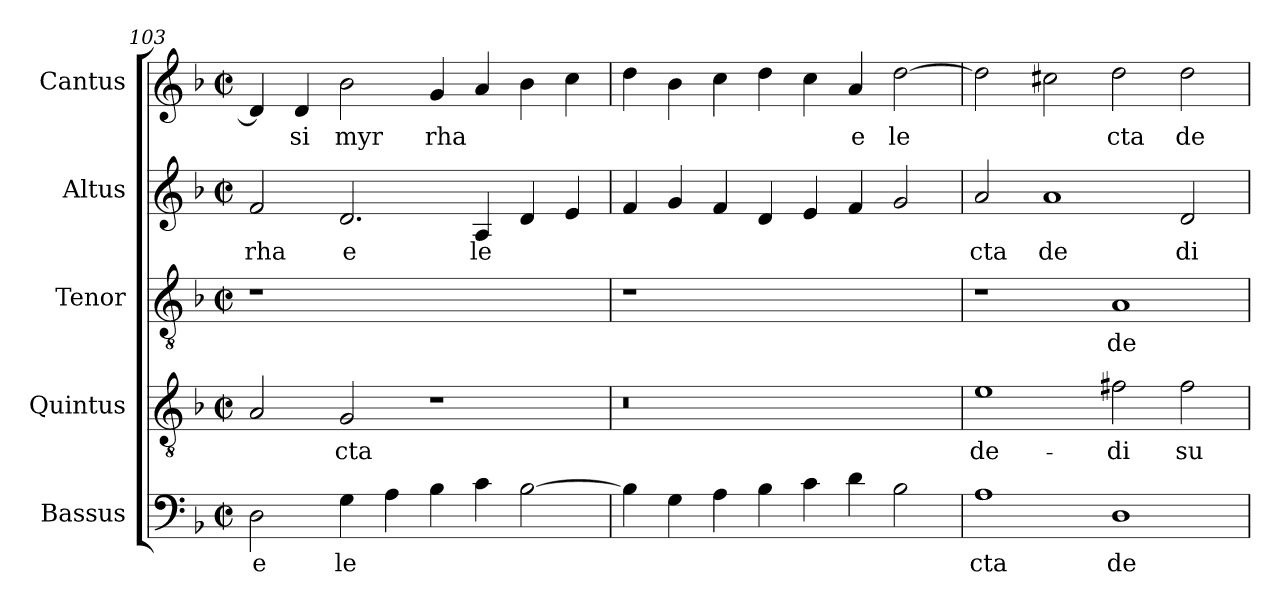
**kern	**text	**kern	**text	**kern	**text	**kern	**text	**kern	**text
*part5	*part5	*part4	*part4	*part3	*part3	*part2	*part2	*part1	*part1
*staff5	*staff5	*staff4	*staff4	*staff3	*staff3	*staff2	*staff2	*staff1	*staff1
*I"Bassus	*	*I"Quintus	*	*I"Tenor	*	*I"Altus	*	*I"Cantus	*
*clefF4	*	*clefGv2	*	*clefGv2	*	*clefG2	*	*clefG2	*
*k[b-]	*	*k[b-]	*	*k[b-]	*	*k[b-]	*	*k[b-]	*
*F:	*	*F:	*	*F:	*	*F:	*	*F:	*
*M2/2	*	*M2/2	*	*M2/2	*	*M2/2	*	*M2/2	*
*met(c|)	*	*met(c|)	*	*met(c|)	*	*met(c|)	*	*met(c|)	*
=103	=103	=103	=103	=103	=103	=103	=103	=103	=103
!	!LO:LY:b	!	!LO:LY:b	!	!	!	!LO:LY:b:cj	!	!LO:LY:b:cj
2D\	e	2A/	--	1r	.	2f/	rha	4d/]	.
!	!	!	!	!	!	!	!	!	!LO:LY:b:cj
.	.	.	.	.	.	.	.	4d/	si
!	!LO:LY:b	!	!LO:LY:b	!	!	!	!LO:LY:b:cj	!	!LO:LY:b:cj
4G\	le	2G/	-cta	.	.	2.d/	e	2b-\	myr
!	!LO:LY:b	!	!	!	!	!	!	!	!
4A\	.	.	.	.	.	.	.	.	.
!	!LO:LY:b	!	!	!	!	!	!	!	!LO:LY:b:cj
4B-\	.	1r	.	1ryy	.	.	.	4g/	rha
!	!LO:LY:b	!	!	!	!	!	!LO:LY:b:cj	!	!LO:LY:b:cj
4c\	.	.	.	.	.	4A/	le	4a/	.
!	!LO:LY:b	!	!	!	!	!	!LO:LY:b:cj	!	!LO:LY:b:cj
[>2B-\	.	.	.	.	.	4d/	.	4b-\	.
!	!	!	!	!	!	!	!LO:LY:b:cj	!	!LO:LY:b:cj
.	.	.	.	.	.	4e/	.	4cc\	.
=104	=104	=104	=104	=104	=104	=104	=104	=104	=104
!	!LO:LY:b	!	!	!	!	!	!LO:LY:b:cj	!	!LO:LY:b:cj
4B-\]	.	0r	.	1r	.	4f/	.	4dd\	.
!	!LO:LY:b	!	!	!	!	!	!LO:LY:b:cj	!	!LO:LY:b:cj
4G\	.	.	.	.	.	4g/	.	4b-\	.
!	!LO:LY:b	!	!	!	!	!	!LO:LY:b:cj	!	!LO:LY:b:cj
4A\	.	.	.	.	.	4f/	.	4cc\	.
!	!LO:LY:b	!	!	!	!	!	!LO:LY:b:cj	!	!LO:LY:b:cj
4B-\	.	.	.	.	.	4d/	.	4dd\	.
!	!LO:LY:b	!	!	!	!	!	!LO:LY:b:cj	!	!LO:LY:b:cj
4c\	.	.	.	1ryy	.	4e/	.	4cc\	.
!	!LO:LY:b	!	!	!	!	!	!LO:LY:b:cj	!	!LO:LY:b:cj
4d\	.	.	.	.	.	4f/	.	4a/	e
!	!LO:LY:b	!	!	!	!	!	!LO:LY:b:cj	!	!LO:LY:b:cj
2B-\	.	.	.	.	.	2g/	.	[>2dd\	le
=105	=105	=105	=105	=105	=105	=105	=105	=105	=105
!	!LO:LY:b	!	!LO:LY:b	!	!	!	!LO:LY:b:cj	!	!LO:LY:b:cj
1A	cta	1e	de-	1r	.	2a/	cta	2dd\]	.
!	!	!	!	!	!	!	!LO:LY:b:cj	!	!LO:LY:b:cj
.	.	.	.	.	.	1a	de	2cc#\	.
!	!LO:LY:b	!	!LO:LY:b	!	!LO:LY:b	!	!	!	!LO:LY:b:cj
1D	de	2f#X\	-di	1A	de	.	.	2dd\	cta
!	!	!	!LO:LY:b	!	!	!	!LO:LY:b:cj	!	!LO:LY:b:cj
.	.	2f#\	su-	.	.	2d/	di	2dd\	de
=	=	=	=	=	=	=	=	=	=
*-	*-	*-	*-	*-	*-	*-	*-	*-	*-
